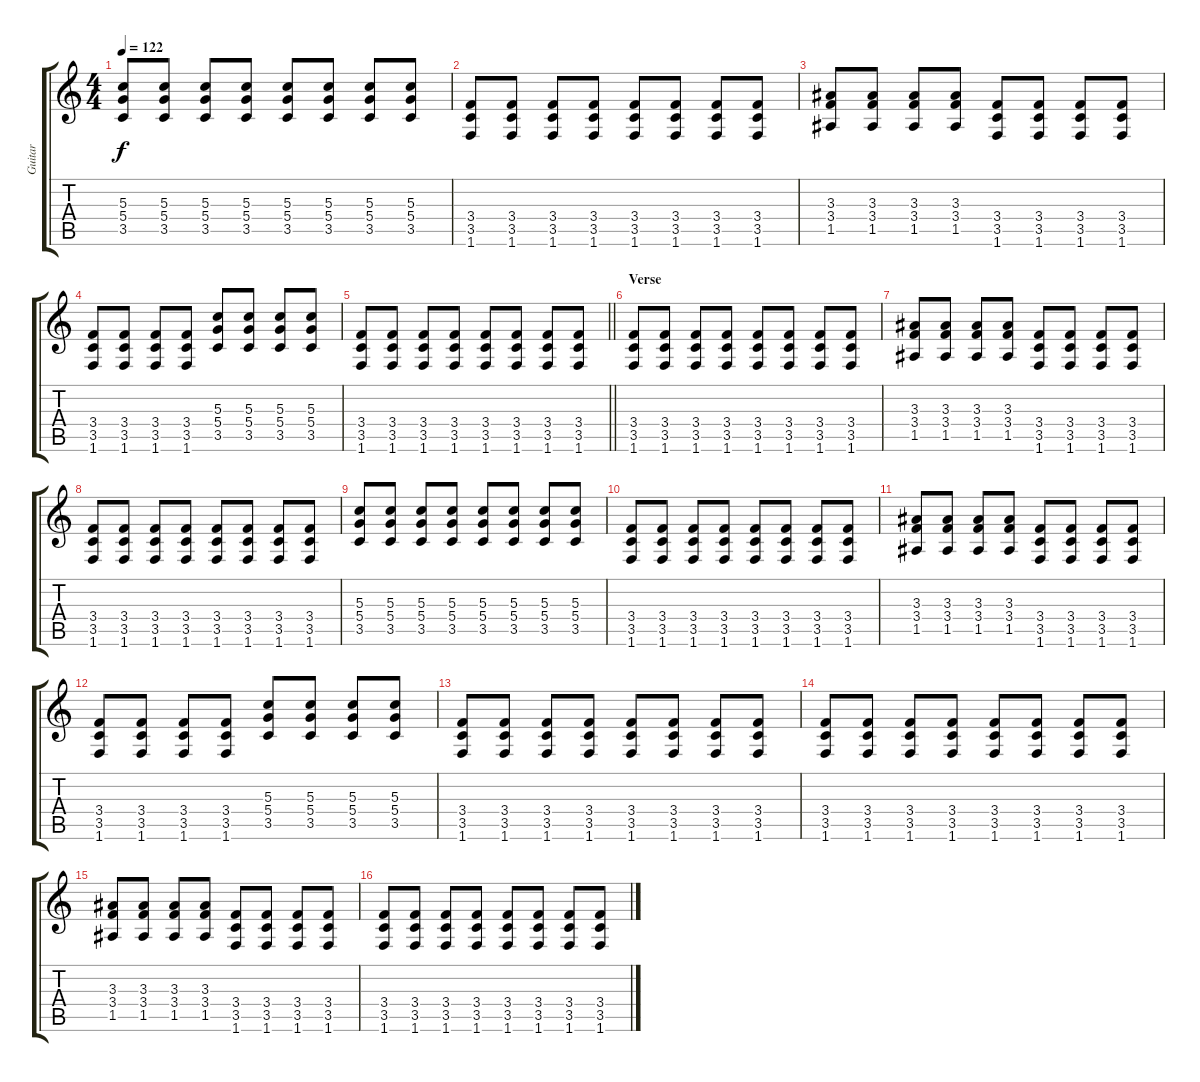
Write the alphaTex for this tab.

\track ("Guitar" "Guitar") {instrument distortionguitar}
\staff {score tabs}
\tuning (E4 B3 G3 D3 A2 E2) {hide}
\ts (4 4)
\tempo 122
\clef g2
\ks c
(5.3 5.4 3.5).8{dy f} (5.3 5.4 3.5).8 (5.3 5.4 3.5).8 (5.3 5.4 3.5).8 (5.3 5.4 3.5).8 (5.3 5.4 3.5).8 (5.3 5.4 3.5).8 (5.3 5.4 3.5).8 |
(3.4 3.5 1.6).8 (3.4 3.5 1.6).8 (3.4 3.5 1.6).8 (3.4 3.5 1.6).8 (3.4 3.5 1.6).8 (3.4 3.5 1.6).8 (3.4 3.5 1.6).8 (3.4 3.5 1.6).8 |
(3.3 3.4 1.5).8 (3.3 3.4 1.5).8 (3.3 3.4 1.5).8 (3.3 3.4 1.5).8 (3.4 3.5 1.6).8 (3.4 3.5 1.6).8 (3.4 3.5 1.6).8 (3.4 3.5 1.6).8 |
(3.4 3.5 1.6).8 (3.4 3.5 1.6).8 (3.4 3.5 1.6).8 (3.4 3.5 1.6).8 (5.3 5.4 3.5).8 (5.3 5.4 3.5).8 (5.3 5.4 3.5).8 (5.3 5.4 3.5).8 |
\barLineRight lightlight
(3.4 3.5 1.6).8 (3.4 3.5 1.6).8 (3.4 3.5 1.6).8 (3.4 3.5 1.6).8 (3.4 3.5 1.6).8 (3.4 3.5 1.6).8 (3.4 3.5 1.6).8 (3.4 3.5 1.6).8 |
\section ("" "Verse")
(3.4 3.5 1.6).8 (3.4 3.5 1.6).8 (3.4 3.5 1.6).8 (3.4 3.5 1.6).8 (3.4 3.5 1.6).8 (3.4 3.5 1.6).8 (3.4 3.5 1.6).8 (3.4 3.5 1.6).8 |
(3.3 3.4 1.5).8 (3.3 3.4 1.5).8 (3.3 3.4 1.5).8 (3.3 3.4 1.5).8 (3.4 3.5 1.6).8 (3.4 3.5 1.6).8 (3.4 3.5 1.6).8 (3.4 3.5 1.6).8 |
(3.4 3.5 1.6).8 (3.4 3.5 1.6).8 (3.4 3.5 1.6).8 (3.4 3.5 1.6).8 (3.4 3.5 1.6).8 (3.4 3.5 1.6).8 (3.4 3.5 1.6).8 (3.4 3.5 1.6).8 |
(5.3 5.4 3.5).8 (5.3 5.4 3.5).8 (5.3 5.4 3.5).8 (5.3 5.4 3.5).8 (5.3 5.4 3.5).8 (5.3 5.4 3.5).8 (5.3 5.4 3.5).8 (5.3 5.4 3.5).8 |
(3.4 3.5 1.6).8 (3.4 3.5 1.6).8 (3.4 3.5 1.6).8 (3.4 3.5 1.6).8 (3.4 3.5 1.6).8 (3.4 3.5 1.6).8 (3.4 3.5 1.6).8 (3.4 3.5 1.6).8 |
(3.3 3.4 1.5).8 (3.3 3.4 1.5).8 (3.3 3.4 1.5).8 (3.3 3.4 1.5).8 (3.4 3.5 1.6).8 (3.4 3.5 1.6).8 (3.4 3.5 1.6).8 (3.4 3.5 1.6).8 |
(3.4 3.5 1.6).8 (3.4 3.5 1.6).8 (3.4 3.5 1.6).8 (3.4 3.5 1.6).8 (5.3 5.4 3.5).8 (5.3 5.4 3.5).8 (5.3 5.4 3.5).8 (5.3 5.4 3.5).8 |
(3.4 3.5 1.6).8 (3.4 3.5 1.6).8 (3.4 3.5 1.6).8 (3.4 3.5 1.6).8 (3.4 3.5 1.6).8 (3.4 3.5 1.6).8 (3.4 3.5 1.6).8 (3.4 3.5 1.6).8 |
(3.4 3.5 1.6).8 (3.4 3.5 1.6).8 (3.4 3.5 1.6).8 (3.4 3.5 1.6).8 (3.4 3.5 1.6).8 (3.4 3.5 1.6).8 (3.4 3.5 1.6).8 (3.4 3.5 1.6).8 |
(3.3 3.4 1.5).8 (3.3 3.4 1.5).8 (3.3 3.4 1.5).8 (3.3 3.4 1.5).8 (3.4 3.5 1.6).8 (3.4 3.5 1.6).8 (3.4 3.5 1.6).8 (3.4 3.5 1.6).8 |
(3.4 3.5 1.6).8 (3.4 3.5 1.6).8 (3.4 3.5 1.6).8 (3.4 3.5 1.6).8 (3.4 3.5 1.6).8 (3.4 3.5 1.6).8 (3.4 3.5 1.6).8 (3.4 3.5 1.6).8
